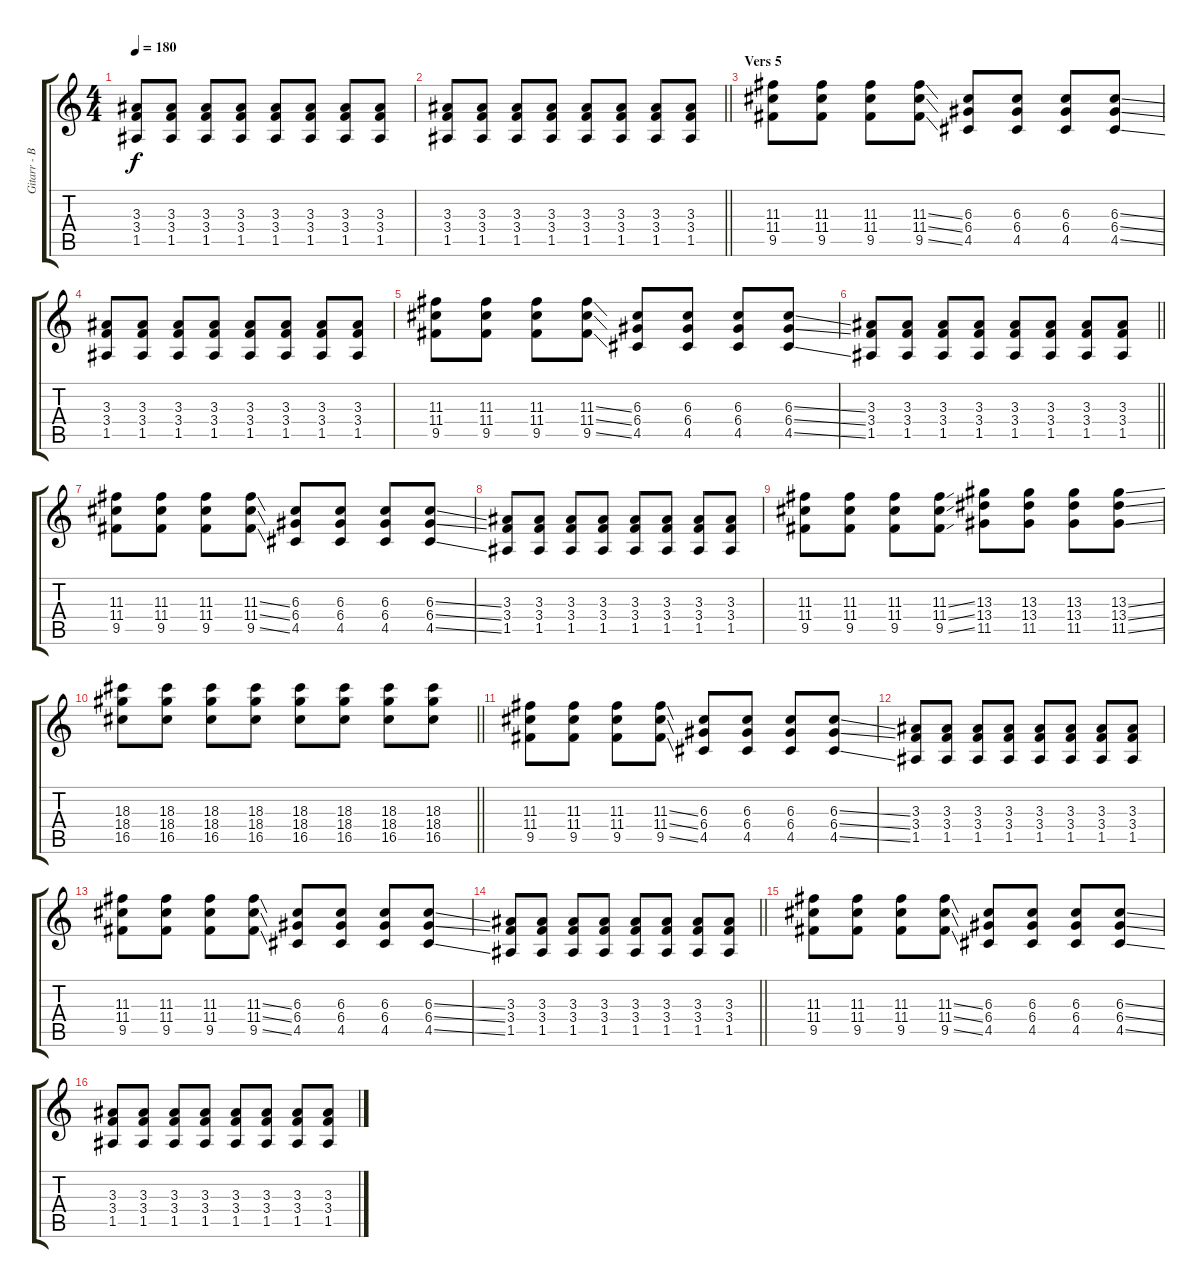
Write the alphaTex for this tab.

\track ("Gitarr - Banzai" "Gitarr - B") {instrument distortionguitar}
\staff {score tabs}
\tuning (E4 B3 G3 D3 A2 E2) {hide}
\ts (4 4)
\tempo 180
\clef g2
\ks c
(3.3 3.4 1.5).8{dy f} (3.3 3.4 1.5).8 (3.3 3.4 1.5).8 (3.3 3.4 1.5).8 (3.3 3.4 1.5).8 (3.3 3.4 1.5).8 (3.3 3.4 1.5).8 (3.3 3.4 1.5).8 |
\barLineRight lightlight
(3.3 3.4 1.5).8 (3.3 3.4 1.5).8 (3.3 3.4 1.5).8 (3.3 3.4 1.5).8 (3.3 3.4 1.5).8 (3.3 3.4 1.5).8 (3.3 3.4 1.5).8 (3.3 3.4 1.5).8 |
\section ("" "Vers 5")
(11.3 11.4 9.5).8 (11.3 11.4 9.5).8 (11.3 11.4 9.5).8 (11.3{ss} 11.4{ss} 9.5{ss}).8 (6.3 6.4 4.5).8 (6.3 6.4 4.5).8 (6.3 6.4 4.5).8 (6.3{ss} 6.4{ss} 4.5{ss}).8 |
(3.3 3.4 1.5).8 (3.3 3.4 1.5).8 (3.3 3.4 1.5).8 (3.3 3.4 1.5).8 (3.3 3.4 1.5).8 (3.3 3.4 1.5).8 (3.3 3.4 1.5).8 (3.3 3.4 1.5).8 |
(11.3 11.4 9.5).8 (11.3 11.4 9.5).8 (11.3 11.4 9.5).8 (11.3{ss} 11.4{ss} 9.5{ss}).8 (6.3 6.4 4.5).8 (6.3 6.4 4.5).8 (6.3 6.4 4.5).8 (6.3{ss} 6.4{ss} 4.5{ss}).8 |
\barLineRight lightlight
(3.3 3.4 1.5).8 (3.3 3.4 1.5).8 (3.3 3.4 1.5).8 (3.3 3.4 1.5).8 (3.3 3.4 1.5).8 (3.3 3.4 1.5).8 (3.3 3.4 1.5).8 (3.3 3.4 1.5).8 |
(11.3 11.4 9.5).8 (11.3 11.4 9.5).8 (11.3 11.4 9.5).8 (11.3{ss} 11.4{ss} 9.5{ss}).8 (6.3 6.4 4.5).8 (6.3 6.4 4.5).8 (6.3 6.4 4.5).8 (6.3{ss} 6.4{ss} 4.5{ss}).8 |
(3.3 3.4 1.5).8 (3.3 3.4 1.5).8 (3.3 3.4 1.5).8 (3.3 3.4 1.5).8 (3.3 3.4 1.5).8 (3.3 3.4 1.5).8 (3.3 3.4 1.5).8 (3.3 3.4 1.5).8 |
(11.3 11.4 9.5).8 (11.3 11.4 9.5).8 (11.3 11.4 9.5).8 (11.3{ss} 11.4{ss} 9.5{ss}).8 (13.3 13.4 11.5).8 (13.3 13.4 11.5).8 (13.3 13.4 11.5).8 (13.3{ss} 13.4{ss} 11.5{ss}).8 |
\barLineRight lightlight
(18.3 18.4 16.5).8 (18.3 18.4 16.5).8 (18.3 18.4 16.5).8 (18.3 18.4 16.5).8 (18.3 18.4 16.5).8 (18.3 18.4 16.5).8 (18.3 18.4 16.5).8 (18.3 18.4 16.5).8 |
(11.3 11.4 9.5).8 (11.3 11.4 9.5).8 (11.3 11.4 9.5).8 (11.3{ss} 11.4{ss} 9.5{ss}).8 (6.3 6.4 4.5).8 (6.3 6.4 4.5).8 (6.3 6.4 4.5).8 (6.3{ss} 6.4{ss} 4.5{ss}).8 |
(3.3 3.4 1.5).8 (3.3 3.4 1.5).8 (3.3 3.4 1.5).8 (3.3 3.4 1.5).8 (3.3 3.4 1.5).8 (3.3 3.4 1.5).8 (3.3 3.4 1.5).8 (3.3 3.4 1.5).8 |
(11.3 11.4 9.5).8 (11.3 11.4 9.5).8 (11.3 11.4 9.5).8 (11.3{ss} 11.4{ss} 9.5{ss}).8 (6.3 6.4 4.5).8 (6.3 6.4 4.5).8 (6.3 6.4 4.5).8 (6.3{ss} 6.4{ss} 4.5{ss}).8 |
\barLineRight lightlight
(3.3 3.4 1.5).8 (3.3 3.4 1.5).8 (3.3 3.4 1.5).8 (3.3 3.4 1.5).8 (3.3 3.4 1.5).8 (3.3 3.4 1.5).8 (3.3 3.4 1.5).8 (3.3 3.4 1.5).8 |
(11.3 11.4 9.5).8 (11.3 11.4 9.5).8 (11.3 11.4 9.5).8 (11.3{ss} 11.4{ss} 9.5{ss}).8 (6.3 6.4 4.5).8 (6.3 6.4 4.5).8 (6.3 6.4 4.5).8 (6.3{ss} 6.4{ss} 4.5{ss}).8 |
(3.3 3.4 1.5).8 (3.3 3.4 1.5).8 (3.3 3.4 1.5).8 (3.3 3.4 1.5).8 (3.3 3.4 1.5).8 (3.3 3.4 1.5).8 (3.3 3.4 1.5).8 (3.3 3.4 1.5).8
